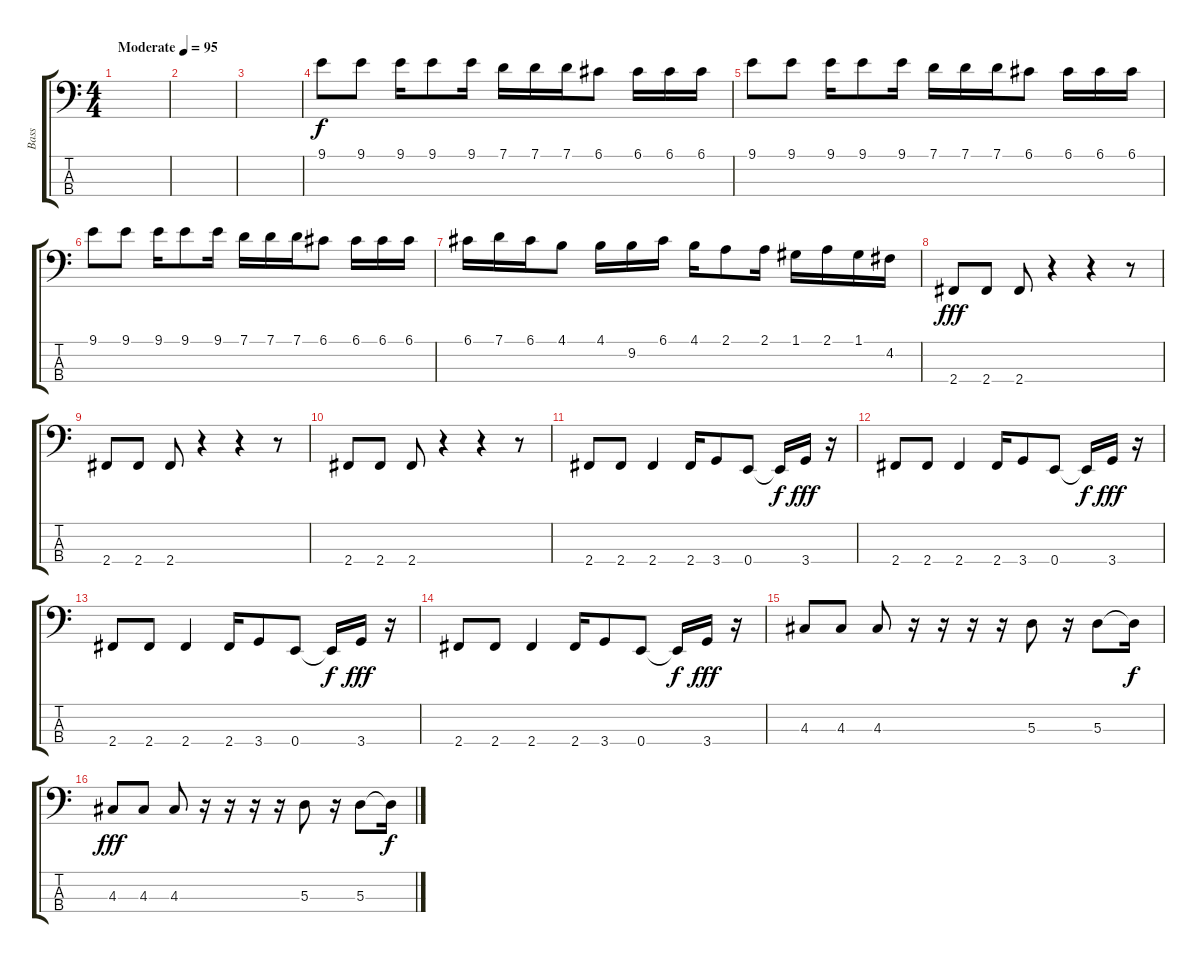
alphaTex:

\track ("Bass" "Bass") {instrument electricbasspick}
\staff {score tabs}
\tuning (G2 D2 A1 E1) {hide}
\ts (4 4)
\tempo (95 "Moderate")
\clef f4
\ks c
|
|
|
9.1.8 9.1.8 9.1.16 9.1.8 9.1.16 7.1.16 7.1.16 7.1.16 6.1.8 6.1.16 6.1.16 6.1.16 |
9.1.8 9.1.8 9.1.16 9.1.8 9.1.16 7.1.16 7.1.16 7.1.16 6.1.8 6.1.16 6.1.16 6.1.16 |
9.1.8 9.1.8 9.1.16 9.1.8 9.1.16 7.1.16 7.1.16 7.1.16 6.1.8 6.1.16 6.1.16 6.1.16 |
6.1.16 7.1.16 6.1.16 4.1.8 4.1.16 9.2.16 6.1.16 4.1.16 2.1.8 2.1.16 1.1.16 2.1.16 1.1.16 4.2.16 |
2.4.8{dy fff} 2.4.8 2.4.8 r.4 r.4 r.8 |
2.4.8 2.4.8 2.4.8 r.4 r.4 r.8 |
2.4.8 2.4.8 2.4.8 r.4 r.4 r.8 |
2.4.8 2.4.8 2.4.4 2.4.16 3.4.8 0.4.8 0.4{t}.16{dy f} 3.4.16{dy fff} r.16 |
2.4.8 2.4.8 2.4.4 2.4.16 3.4.8 0.4.8 0.4{t}.16{dy f} 3.4.16{dy fff} r.16 |
2.4.8 2.4.8 2.4.4 2.4.16 3.4.8 0.4.8 0.4{t}.16{dy f} 3.4.16{dy fff} r.16 |
2.4.8 2.4.8 2.4.4 2.4.16 3.4.8 0.4.8 0.4{t}.16{dy f} 3.4.16{dy fff} r.16 |
4.3.8 4.3.8 4.3.8 r.16 r.16 r.16 r.16 5.3.8 r.16 5.3.8 5.3{t}.16{dy f} |
4.3.8{dy fff} 4.3.8 4.3.8 r.16 r.16 r.16 r.16 5.3.8 r.16 5.3.8 5.3{t}.16{dy f}
